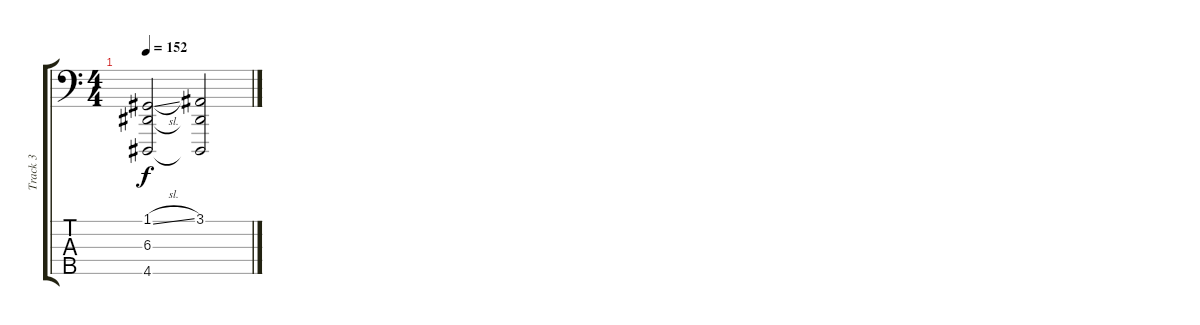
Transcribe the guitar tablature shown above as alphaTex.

\track ("Track 3" "Track 3") {instrument lead2sawtooth}
\staff {score tabs}
\tuning (G2 D2 A1 E1 B0) {hide}
\ts (4 4)
\tempo 152
\clef f4
\ks c
(1.1{sl} 6.3 4.5).2{dy f} (3.1 6.3{t} 4.5{t}).2
